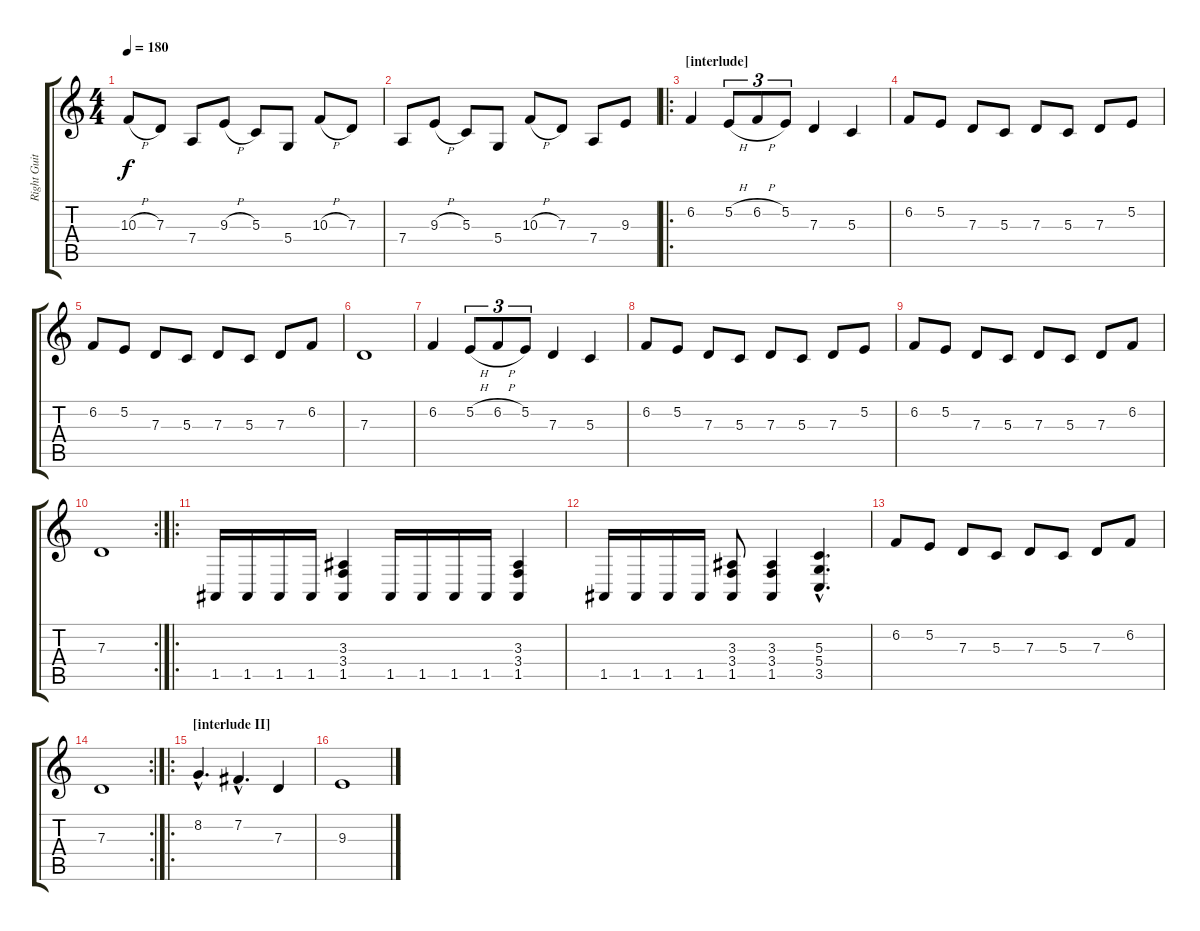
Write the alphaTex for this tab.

\track ("Right Guitar Synth" "Right Guit") {instrument pad5bowed}
\staff {score tabs}
\tuning (E4 B3 G3 D3 A2 E2) {hide}
\ts (4 4)
\tempo 180
\clef g2
\ks c
10.3{h}.8{dy f} 7.3.8 7.4.8 9.3{h}.8 5.3.8 5.4.8 10.3{h}.8 7.3.8 |
7.4.8 9.3{h}.8 5.3.8 5.4.8 10.3{h}.8 7.3.8 7.4.8 9.3.8 |
\ro
\section ("" "[interlude]")
6.2.4 5.2{h}.8{tu (3 2)} 6.2{h}.8{tu (3 2)} 5.2.8{tu (3 2)} 7.3.4 5.3.4 |
6.2.8 5.2.8 7.3.8 5.3.8 7.3.8 5.3.8 7.3.8 5.2.8 |
6.2.8 5.2.8 7.3.8 5.3.8 7.3.8 5.3.8 7.3.8 6.2.8 |
7.3.1 |
6.2.4 5.2{h}.8{tu (3 2)} 6.2{h}.8{tu (3 2)} 5.2.8{tu (3 2)} 7.3.4 5.3.4 |
6.2.8 5.2.8 7.3.8 5.3.8 7.3.8 5.3.8 7.3.8 5.2.8 |
6.2.8 5.2.8 7.3.8 5.3.8 7.3.8 5.3.8 7.3.8 6.2.8 |
\rc 2
7.3.1 |
\ro
1.5.16 1.5.16 1.5.16 1.5.16 (3.3 3.4 1.5).4 1.5.16 1.5.16 1.5.16 1.5.16 (3.3 3.4 1.5).4 |
1.5.16 1.5.16 1.5.16 1.5.16 (3.3 3.4 1.5).8 (3.3 3.4 1.5).4 (5.3{hac} 5.4{hac} 3.5{hac}).4{d} |
6.2.8 5.2.8 7.3.8 5.3.8 7.3.8 5.3.8 7.3.8 6.2.8 |
\rc 2
7.3.1 |
\ro
\section ("" "[interlude II]")
8.2{hac}.4{d} 7.2{hac}.4{d} 7.3.4 |
9.3.1
